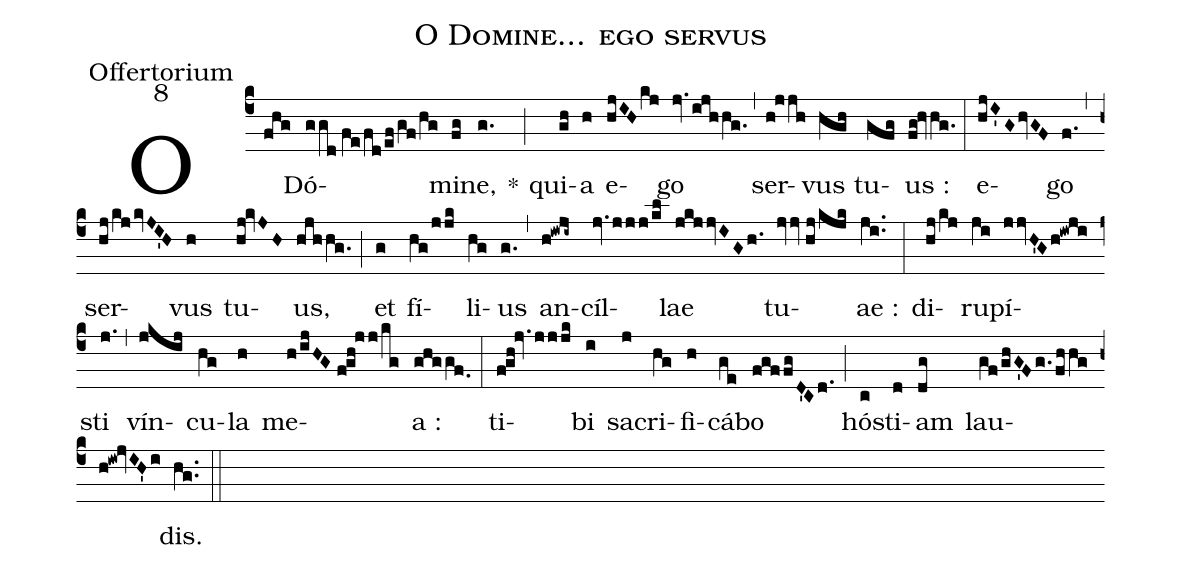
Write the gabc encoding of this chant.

name:O Domine... ego servus;
office-part:Offertorium;
mode:8;
%%
(c4) O(fhg) Dó(ggd//fe/fd/ef/gf/hg)mi(fg)ne,(g.) *(;) qui(gh)a(h) e(hjIHkj)go(jv.ijhhg.) (,) ser(h!jjh)vus(hgh) tu(gfg)us :(fg!hvhg.) (:) e(hjI'GhvGF)go(f.) (,) ser(hj/kjkvJI'H)vus(h) tu(hj!kvJH)us,(hjhhg.) (;) et(g) fí(hg/jjk)li(hg)us(g.) (,) an(h!iwji~)cíl(jv.jjj/kl)lae(jkjjvIGh.) tu(jvv//hj/kjk)ae :(ji..) (:) di(hj/kj)ru(ji)pí(jjvH'Gh!iwji)sti(j.) (,) vín(jkij)cu(hg)la(h) me(h/ijHG//fgh!jj/kg)a :(ghggf.0) (:) ti(fgh!jv.jjjk)bi(i) sa(j)cri(hg)fi(h)cá(ge)bo(fgffgD'Cd.) (;) hó(c)sti(d)am(dg) lau(gf/ghG'Fg./fhhg//h!iw!jvIH'i)dis.(hg..) (::)
